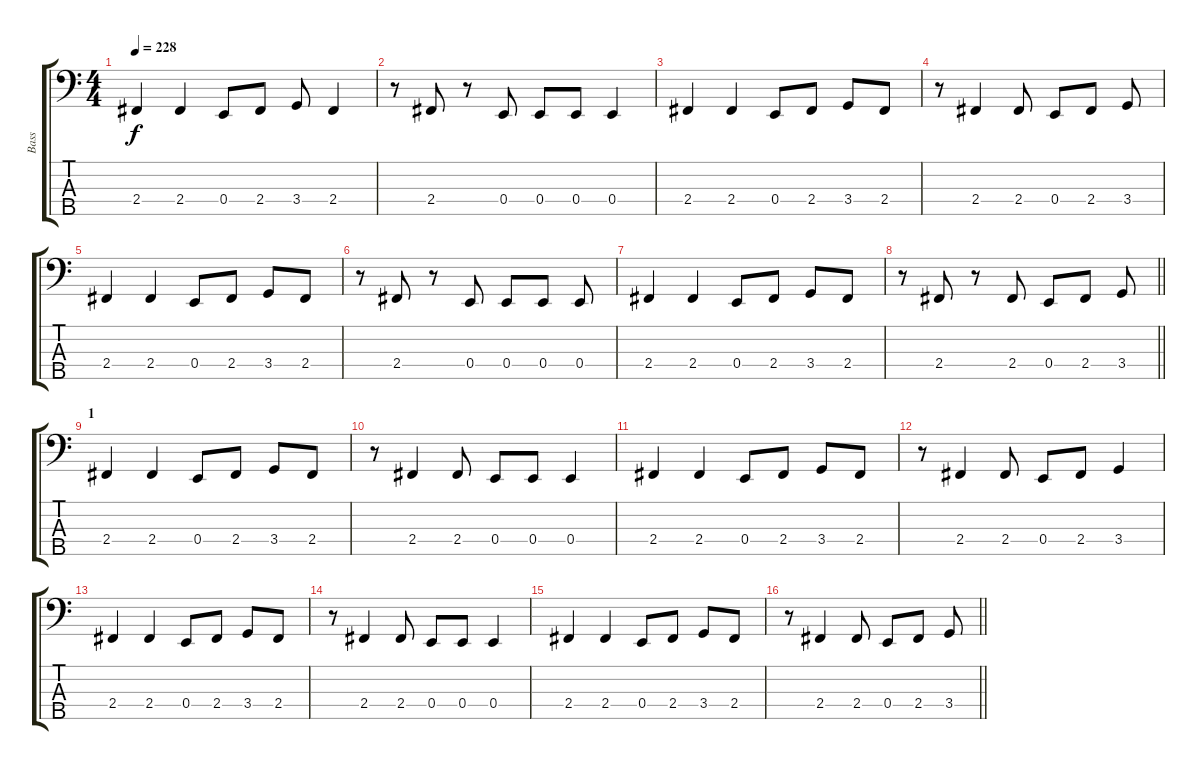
\track ("Bass" "Bass") {instrument electricbasspick}
\staff {score tabs}
\tuning (G2 D2 A1 E1 B0) {hide}
\ts (4 4)
\tempo 228
\tempo 223
\tempo 228
\clef f4
\ks c
2.4.4{dy f instrument electricbasspick} 2.4.4 0.4.8 2.4.8 3.4.8 2.4.4 |
r.8 2.4.8 r.8 0.4.8 0.4.8 0.4.8 0.4.4 |
2.4.4 2.4.4 0.4.8 2.4.8 3.4.8 2.4.8 |
r.8 2.4.4 2.4.8 0.4.8 2.4.8 3.4.8 |
2.4.4 2.4.4 0.4.8 2.4.8 3.4.8 2.4.8 |
r.8 2.4.8 r.8 0.4.8 0.4.8 0.4.8 0.4.8 |
2.4.4 2.4.4 0.4.8 2.4.8 3.4.8 2.4.8 |
\barLineRight lightlight
r.8 2.4.8 r.8 2.4.8 0.4.8 2.4.8 3.4.8 |
\section ("" "1")
2.4.4 2.4.4 0.4.8 2.4.8 3.4.8 2.4.8 |
r.8 2.4.4 2.4.8 0.4.8 0.4.8 0.4.4 |
2.4.4 2.4.4 0.4.8 2.4.8 3.4.8 2.4.8 |
r.8 2.4.4 2.4.8 0.4.8 2.4.8 3.4.4 |
2.4.4 2.4.4 0.4.8 2.4.8 3.4.8 2.4.8 |
r.8 2.4.4 2.4.8 0.4.8 0.4.8 0.4.4 |
2.4.4 2.4.4 0.4.8 2.4.8 3.4.8 2.4.8 |
\barLineRight lightlight
r.8 2.4.4 2.4.8 0.4.8 2.4.8 3.4.8
